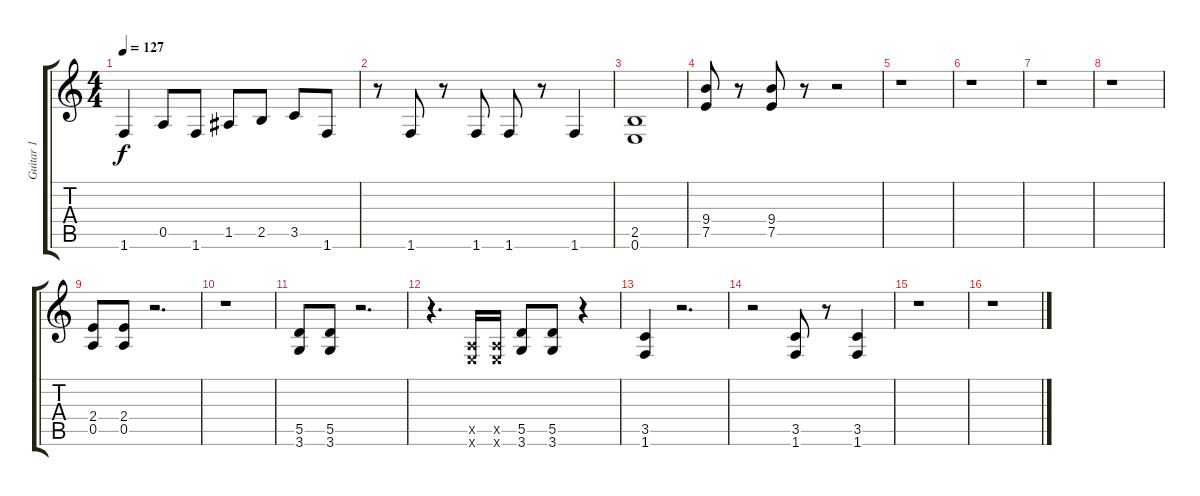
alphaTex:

\track ("Guitar 1" "Guitar 1") {instrument overdrivenguitar}
\staff {score tabs}
\tuning (E4 B3 G3 D3 A2 E2) {hide}
\ts (4 4)
\tempo 127
\clef g2
\ks c
1.6.4{dy f} 0.5.8 1.6.8 1.5.8 2.5.8 3.5.8 1.6.8 |
r.8 1.6.8 r.8 1.6.8 1.6.8 r.8 1.6.4 |
(2.5 0.6).1 |
(9.4 7.5).8 r.8 (9.4 7.5).8 r.8 r.2 |
r.1 |
r.1 |
r.1 |
r.1 |
(2.4 0.5).8 (2.4 0.5).8 r.2{d} |
r.1 |
(5.5 3.6).8 (5.5 3.6).8 r.2{d} |
r.4{d} (0.5{x} 0.6{x}).16 (0.5{x} 0.6{x}).16 (5.5 3.6).8 (5.5 3.6).8 r.4 |
(3.5 1.6).4 r.2{d} |
r.2 (3.5 1.6).8 r.8 (3.5 1.6).4 |
r.1 |
r.1
